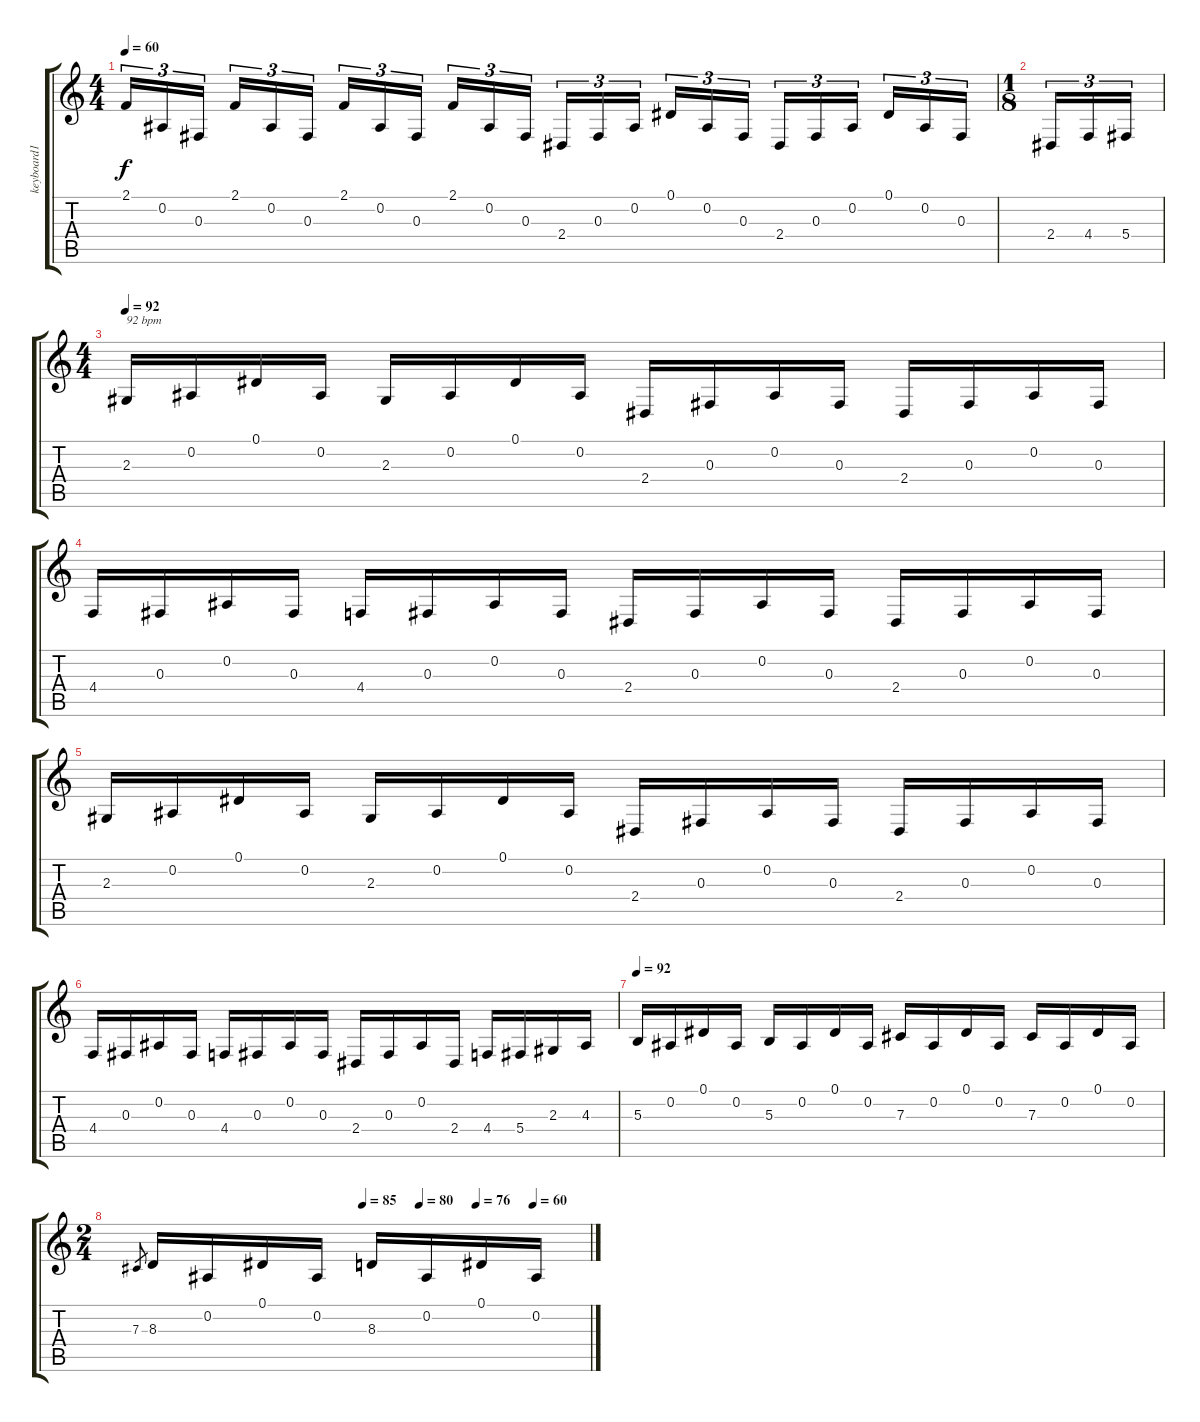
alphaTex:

\track ("keyboard1" "keyboard1") {instrument electricgrandpiano}
\staff {score tabs}
\tuning (Eb4 Bb3 Gb3 Db3 Ab2 Eb2) {hide}
\ts (4 4)
\tempo 60
\clef g2
\ks c
2.1.16{tu (3 2) dy f} 0.2.16{tu (3 2)} 0.3.16{tu (3 2)} 2.1.16{tu (3 2)} 0.2.16{tu (3 2)} 0.3.16{tu (3 2)} 2.1.16{tu (3 2)} 0.2.16{tu (3 2)} 0.3.16{tu (3 2)} 2.1.16{tu (3 2)} 0.2.16{tu (3 2)} 0.3.16{tu (3 2)} 2.4.16{tu (3 2)} 0.3.16{tu (3 2)} 0.2.16{tu (3 2)} 0.1.16{tu (3 2)} 0.2.16{tu (3 2)} 0.3.16{tu (3 2)} 2.4.16{tu (3 2)} 0.3.16{tu (3 2)} 0.2.16{tu (3 2)} 0.1.16{tu (3 2)} 0.2.16{tu (3 2)} 0.3.16{tu (3 2)} |
\ts (1 8)
2.4.16{tu (3 2)} 4.4.16{tu (3 2)} 5.4.16{tu (3 2)} |
\ts (4 4)
\tempo 92
2.3.16{txt "92 bpm"} 0.2.16 0.1.16 0.2.16 2.3.16 0.2.16 0.1.16 0.2.16 2.4.16 0.3.16 0.2.16 0.3.16 2.4.16 0.3.16 0.2.16 0.3.16 |
4.4.16 0.3.16 0.2.16 0.3.16 4.4.16 0.3.16 0.2.16 0.3.16 2.4.16 0.3.16 0.2.16 0.3.16 2.4.16 0.3.16 0.2.16 0.3.16 |
2.3.16 0.2.16 0.1.16 0.2.16 2.3.16 0.2.16 0.1.16 0.2.16 2.4.16 0.3.16 0.2.16 0.3.16 2.4.16 0.3.16 0.2.16 0.3.16 |
4.4.16 0.3.16 0.2.16 0.3.16 4.4.16 0.3.16 0.2.16 0.3.16 2.4.16 0.3.16 0.2.16 2.4.16 4.4.16 5.4.16 2.3.16 4.3.16 |
\tempo 92
5.3.16 0.2.16 0.1.16 0.2.16 5.3.16 0.2.16 0.1.16 0.2.16 7.3.16 0.2.16 0.1.16 0.2.16 7.3.16 0.2.16 0.1.16 0.2.16 |
\ts (2 4)
\tempo (85 0.5)
\tempo (80 0.625)
\tempo (76 0.75)
\tempo (60 0.875)
7.3.8{gr} 8.3.16 0.2.16 0.1.16 0.2.16 8.3.16 0.2.16 0.1.16 0.2.16
